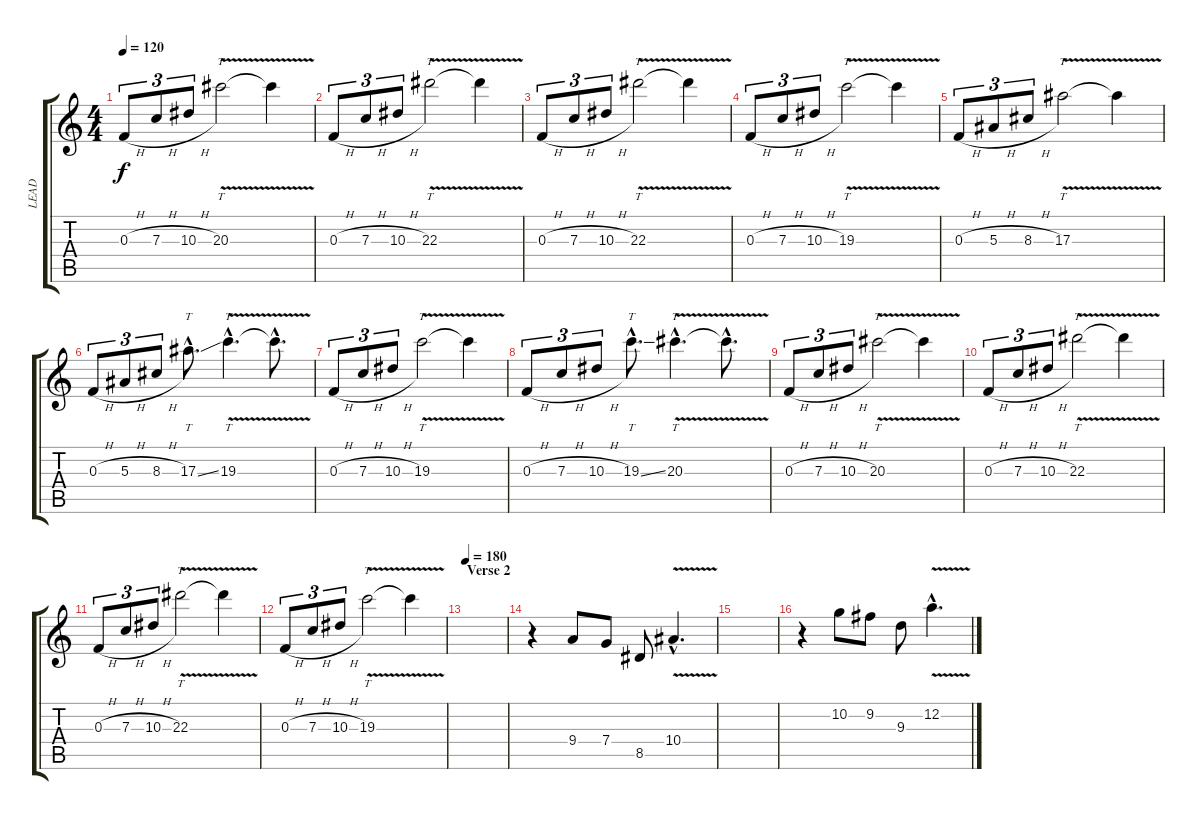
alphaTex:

\track ("LEAD" "LEAD") {instrument distortionguitar}
\staff {score tabs}
\tuning (D4 A3 F3 C3 G2 D2) {hide}
\ts (4 4)
\tempo 120
\clef g2
\ks c
0.3{h}.8{tu (3 2) dy f} 7.3{h}.8{tu (3 2)} 10.3{h}.8{tu (3 2)} 20.3{v}.2{tt} 20.3{t}.4 |
0.3{h}.8{tu (3 2)} 7.3{h}.8{tu (3 2)} 10.3{h}.8{tu (3 2)} 22.3{v}.2{tt} 22.3{t}.4 |
0.3{h}.8{tu (3 2)} 7.3{h}.8{tu (3 2)} 10.3{h}.8{tu (3 2)} 22.3{v}.2{tt} 22.3{t}.4 |
0.3{h}.8{tu (3 2)} 7.3{h}.8{tu (3 2)} 10.3{h}.8{tu (3 2)} 19.3{v}.2{tt} 19.3{t}.4 |
0.3{h}.8{tu (3 2)} 5.3{h}.8{tu (3 2)} 8.3{h}.8{tu (3 2)} 17.3{v}.2{tt} 17.3{t}.4 |
0.3{h}.8{tu (3 2)} 5.3{h}.8{tu (3 2)} 8.3{h}.8{tu (3 2)} 17.3{ss hac}.8{tt d} 19.3{v hac}.4{tt d} 19.3{hac t}.8{d} |
0.3{h}.8{tu (3 2)} 7.3{h}.8{tu (3 2)} 10.3{h}.8{tu (3 2)} 19.3{v}.2{tt} 19.3{t}.4 |
0.3{h}.8{tu (3 2)} 7.3{h}.8{tu (3 2)} 10.3{h}.8{tu (3 2)} 19.3{ss hac}.8{tt d} 20.3{v hac}.4{tt d} 20.3{hac t}.8{d} |
0.3{h}.8{tu (3 2)} 7.3{h}.8{tu (3 2)} 10.3{h}.8{tu (3 2)} 20.3{v}.2{tt} 20.3{t}.4 |
0.3{h}.8{tu (3 2)} 7.3{h}.8{tu (3 2)} 10.3{h}.8{tu (3 2)} 22.3{v}.2{tt} 22.3{t}.4 |
0.3{h}.8{tu (3 2)} 7.3{h}.8{tu (3 2)} 10.3{h}.8{tu (3 2)} 22.3{v}.2{tt} 22.3{t}.4 |
0.3{h}.8{tu (3 2)} 7.3{h}.8{tu (3 2)} 10.3{h}.8{tu (3 2)} 19.3{v}.2{tt} 19.3{t}.4 |
\section ("" "Verse 2")
\tempo 180
|
r.4{volume 11 instrument overdrivenguitar} 9.4.8 7.4.8 8.5.8 10.4{v hac}.4{d} |
|
r.4 10.2.8 9.2.8 9.3.8 12.2{v hac}.4{d}
